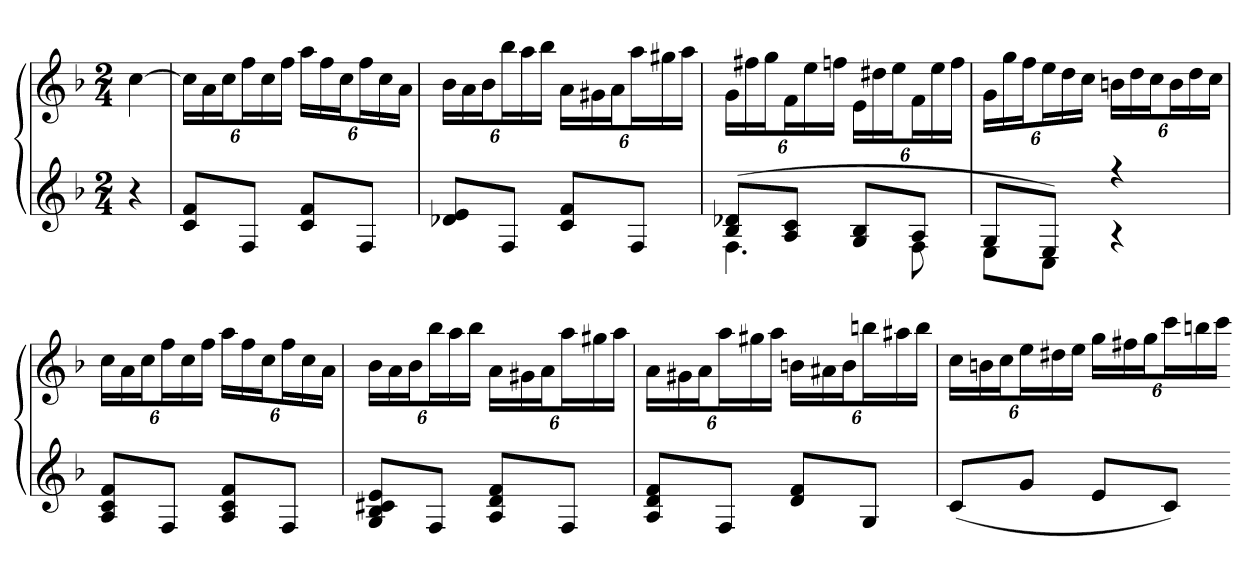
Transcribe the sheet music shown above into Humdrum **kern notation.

**kern	**kern
*part1	*part1
*staff2	*staff1
*clefG2	*clefG2
*k[b-]	*k[b-]
*F:	*F:
*M2/4	*M2/4
=	=
4r	[4cc
=	=
8c 8fL	24ccLL]
.	24a
.	24ccJ
8FJ	24ffL
.	24cc
.	24ffJJ
8c 8fL	24aaLL
.	24ff
.	24ccJ
8FJ	24ffL
.	24cc
.	24aJJ
=	=
8d-X 8eL	24b-LL
.	24a
.	24b-J
8FJ	24bb-L
.	24aa
.	24bb-JJ
8c 8fL	24aLL
.	24g#X
.	24aJ
8FJ	24aaL
.	24gg#X
.	24aaJJ
=	=
*^	*
(8B- 8d-XL	4.F	24gLL
.	.	24ff#X
.	.	24ggJ
8A 8cJ	.	24fL
.	.	24ee
.	.	24ffnJJ
8G 8B-L	.	24eLL
.	.	24dd#X
.	.	24eeJ
8AJ	8F	24fL
.	.	24ee
.	.	24ffJJ
=	=	=
8GL	8EL	24gLL
.	.	24gg
.	.	24ffJ
8EJ)	8CJ	24eeL
.	.	24dd
.	.	24ccJJ
4r	4r	24bnLL
.	.	24dd
.	.	24ccJ
.	.	24bL
.	.	24dd
.	.	24ccJJ
*v	*v	*
=	=
8A 8c 8fL	24ccLL
.	24a
.	24ccJ
8FJ	24ffL
.	24cc
.	24ffJJ
8A 8c 8fL	24aaLL
.	24ff
.	24ccJ
8FJ	24ffL
.	24cc
.	24aJJ
=	=
8G 8B- 8c#X 8eL	24b-LL
.	24a
.	24b-J
8FJ	24bb-L
.	24aa
.	24bb-JJ
8A 8d 8fL	24aLL
.	24g#X
.	24aJ
8FJ	24aaL
.	24gg#X
.	24aaJJ
=	=
8A 8d 8fL	24aLL
.	24g#X
.	24aJ
8FJ	24aaL
.	24gg#X
.	24aaJJ
8d 8fL	24bnLL
.	24a#X
.	24bJ
8GJ	24bbnL
.	24aa#X
.	24bbJJ
=	=
(8cL	24ccLL
.	24bn
.	24ccJ
8gJ	24eeL
.	24dd#X
.	24eeJJ
8eL	24ggLL
.	24ff#X
.	24ggJ
8cJ)	24cccL
.	24bbn
.	24cccJJ
=-	=-
*-	*-
